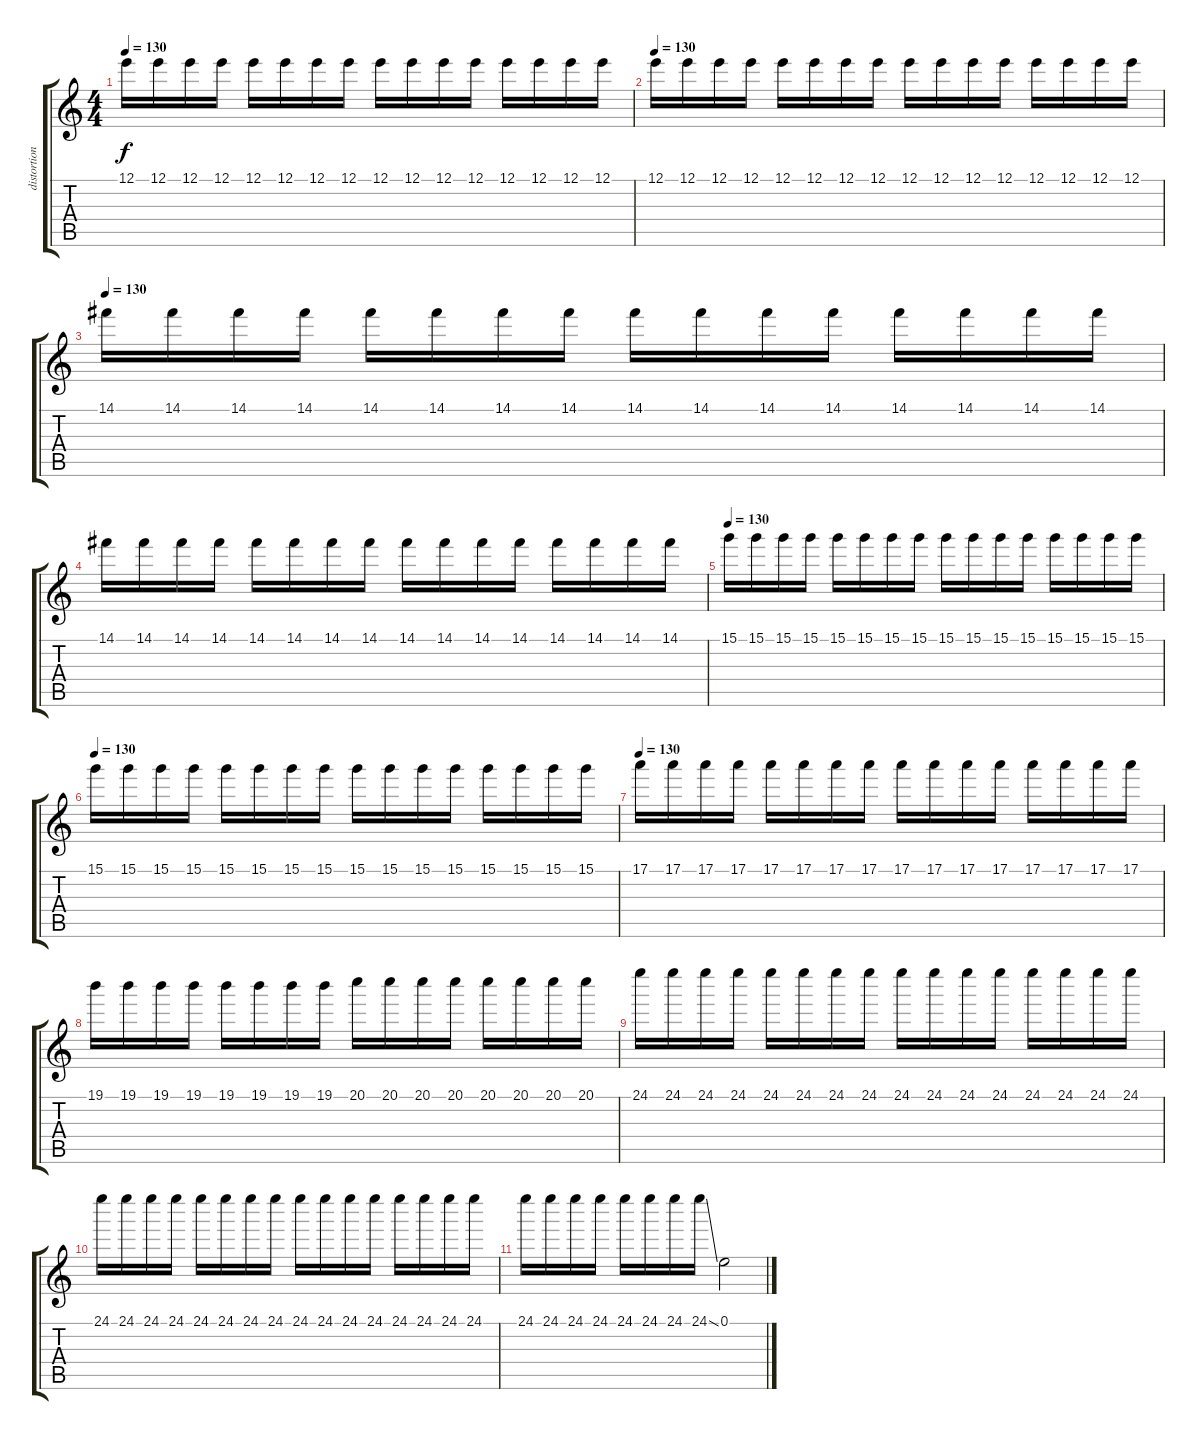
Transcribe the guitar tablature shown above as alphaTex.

\track ("distortion 2" "distortion") {instrument distortionguitar}
\staff {score tabs}
\tuning (E4 B3 G3 D3 A2 E2) {hide}
\ts (4 4)
\tempo 130
\clef g2
\ks c
12.1.16{dy f} 12.1.16 12.1.16 12.1.16 12.1.16 12.1.16 12.1.16 12.1.16 12.1.16 12.1.16 12.1.16 12.1.16 12.1.16 12.1.16 12.1.16 12.1.16 |
\tempo 130
12.1.16 12.1.16 12.1.16 12.1.16 12.1.16 12.1.16 12.1.16 12.1.16 12.1.16 12.1.16 12.1.16 12.1.16 12.1.16 12.1.16 12.1.16 12.1.16 |
\tempo 130
14.1.16 14.1.16 14.1.16 14.1.16 14.1.16 14.1.16 14.1.16 14.1.16 14.1.16 14.1.16 14.1.16 14.1.16 14.1.16 14.1.16 14.1.16 14.1.16 |
14.1.16 14.1.16 14.1.16 14.1.16 14.1.16 14.1.16 14.1.16 14.1.16 14.1.16 14.1.16 14.1.16 14.1.16 14.1.16 14.1.16 14.1.16 14.1.16 |
\tempo 130
15.1.16 15.1.16 15.1.16 15.1.16 15.1.16 15.1.16 15.1.16 15.1.16 15.1.16 15.1.16 15.1.16 15.1.16 15.1.16 15.1.16 15.1.16 15.1.16 |
\tempo 130
15.1.16 15.1.16 15.1.16 15.1.16 15.1.16 15.1.16 15.1.16 15.1.16 15.1.16 15.1.16 15.1.16 15.1.16 15.1.16 15.1.16 15.1.16 15.1.16 |
\tempo 130
17.1.16 17.1.16 17.1.16 17.1.16 17.1.16 17.1.16 17.1.16 17.1.16 17.1.16 17.1.16 17.1.16 17.1.16 17.1.16 17.1.16 17.1.16 17.1.16 |
19.1.16 19.1.16 19.1.16 19.1.16 19.1.16 19.1.16 19.1.16 19.1.16 20.1.16 20.1.16 20.1.16 20.1.16 20.1.16 20.1.16 20.1.16 20.1.16 |
24.1.16 24.1.16 24.1.16 24.1.16 24.1.16 24.1.16 24.1.16 24.1.16 24.1.16 24.1.16 24.1.16 24.1.16 24.1.16 24.1.16 24.1.16 24.1.16 |
24.1.16 24.1.16 24.1.16 24.1.16 24.1.16 24.1.16 24.1.16 24.1.16 24.1.16 24.1.16 24.1.16 24.1.16 24.1.16 24.1.16 24.1.16 24.1.16 |
24.1.16 24.1.16 24.1.16 24.1.16 24.1.16 24.1.16 24.1.16 24.1{ss}.16 0.1.2
